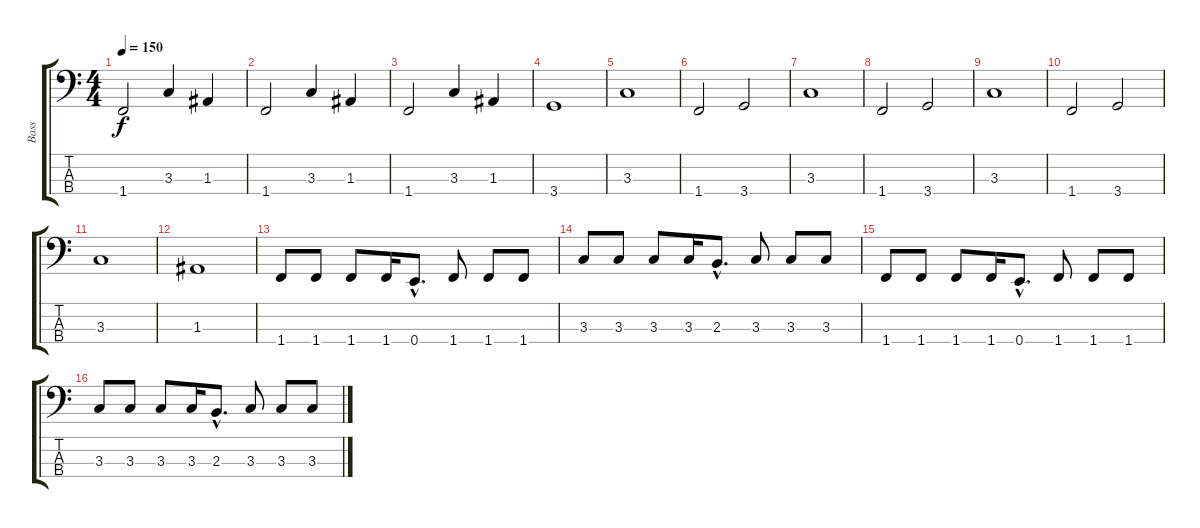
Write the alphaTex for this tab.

\track ("Bass" "Bass") {instrument electricbassfinger}
\staff {score tabs}
\tuning (G2 D2 A1 E1) {hide}
\ts (4 4)
\tempo 150
\clef f4
\ks c
1.4.2{dy f} 3.3.4 1.3.4 |
1.4.2 3.3.4 1.3.4 |
1.4.2 3.3.4 1.3.4 |
3.4.1 |
3.3.1 |
1.4.2 3.4.2 |
3.3.1 |
1.4.2 3.4.2 |
3.3.1 |
1.4.2 3.4.2 |
3.3.1 |
1.3.1 |
1.4.8 1.4.8 1.4.8 1.4.16 0.4{hac}.8{d} 1.4.8 1.4.8 1.4.8 |
3.3.8 3.3.8 3.3.8 3.3.16 2.3{hac}.8{d} 3.3.8 3.3.8 3.3.8 |
1.4.8 1.4.8 1.4.8 1.4.16 0.4{hac}.8{d} 1.4.8 1.4.8 1.4.8 |
3.3.8 3.3.8 3.3.8 3.3.16 2.3{hac}.8{d} 3.3.8 3.3.8 3.3.8
